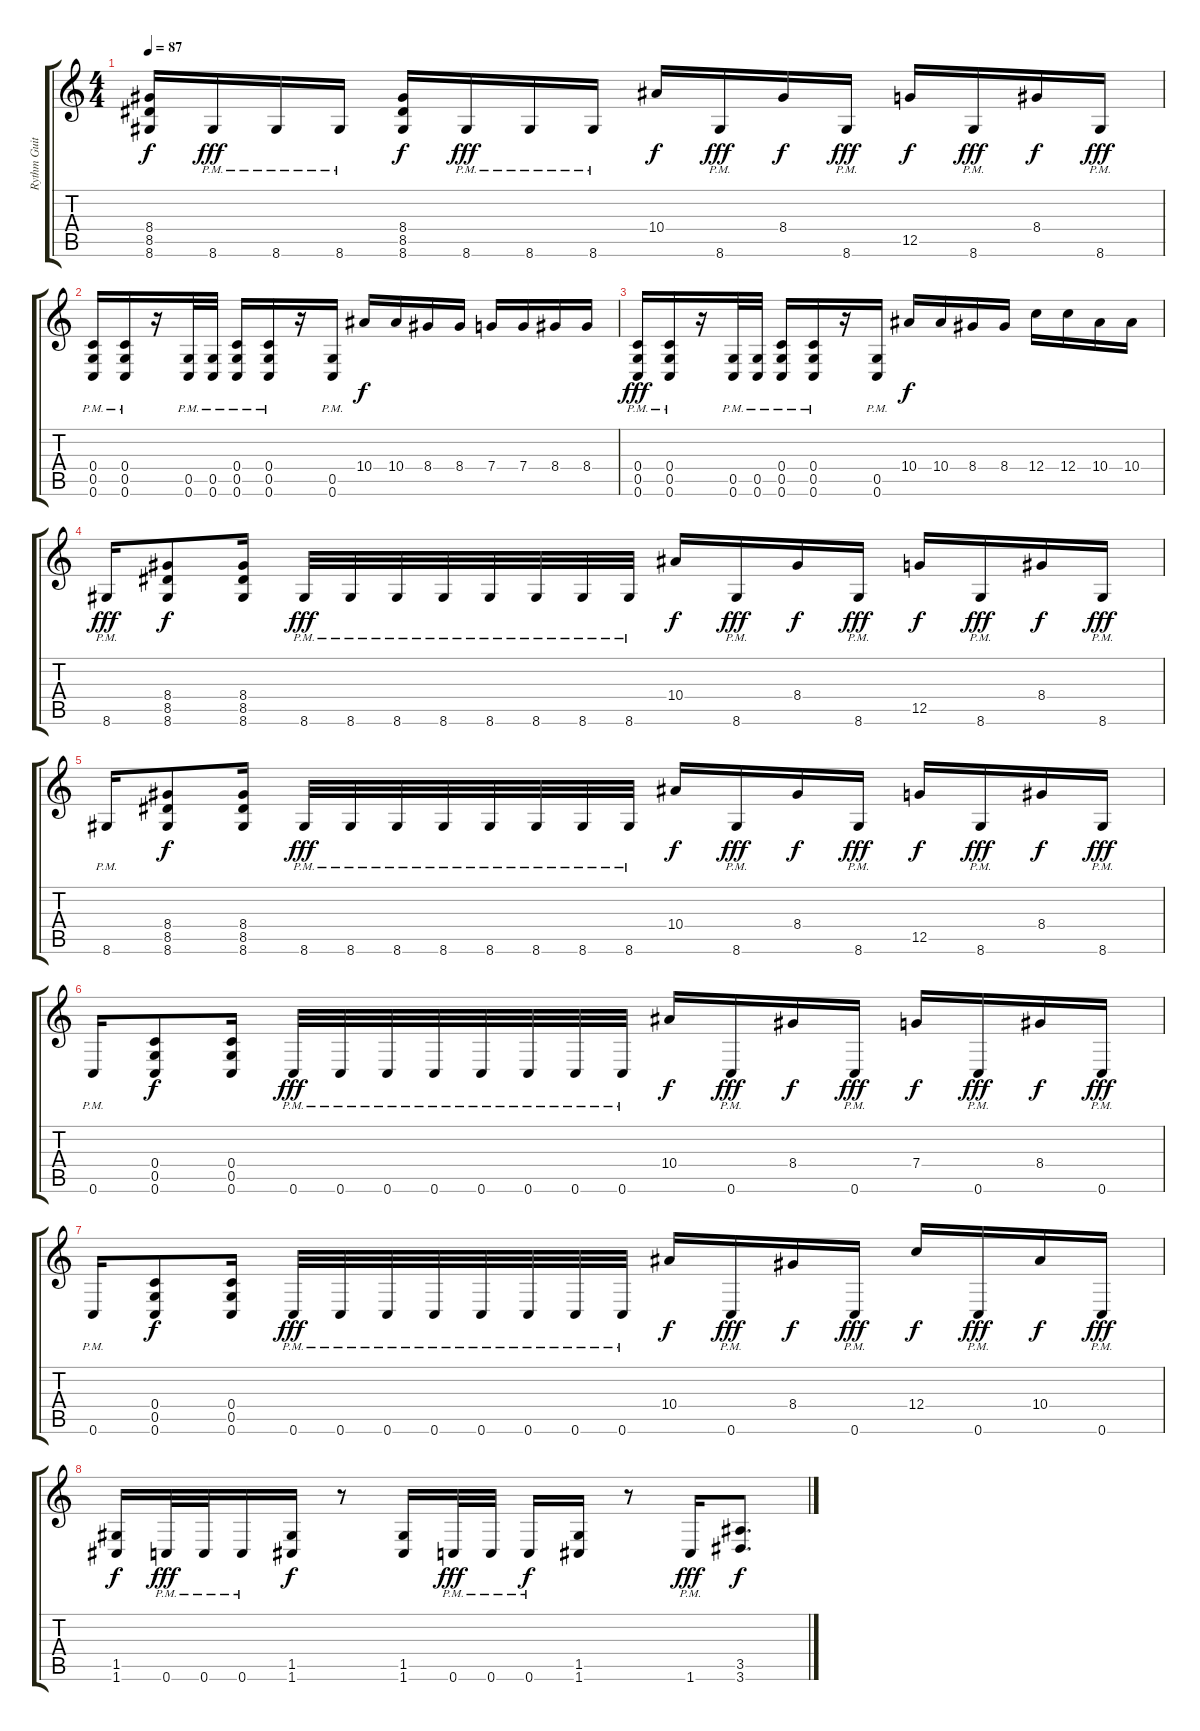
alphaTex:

\track ("Rythm Guitar 1" "Rythm Guit") {instrument distortionguitar}
\staff {score tabs}
\tuning (D4 A3 F3 C3 G2 C2) {hide}
\ts (4 4)
\tempo 87
\clef g2
\ks c
(8.4 8.5 8.6).16{dy f} 8.6{pm}.16{dy fff} 8.6{pm}.16 8.6{pm}.16 (8.4 8.5 8.6).16{dy f} 8.6{pm}.16{dy fff} 8.6{pm}.16 8.6{pm}.16 10.4.16{dy f} 8.6{pm}.16{dy fff} 8.4.16{dy f} 8.6{pm}.16{dy fff} 12.5.16{dy f} 8.6{pm}.16{dy fff} 8.4.16{dy f} 8.6{pm}.16{dy fff} |
(0.4{pm} 0.5{pm} 0.6{pm}).16 (0.4{pm} 0.5{pm} 0.6{pm}).16 r.16 (0.5{pm} 0.6{pm}).32 (0.5{pm} 0.6{pm}).32 (0.4{pm} 0.5{pm} 0.6{pm}).16 (0.4{pm} 0.5{pm} 0.6{pm}).16 r.16 (0.5{pm} 0.6{pm}).16 10.4.16{dy f} 10.4.16 8.4.16 8.4.16 7.4.16 7.4.16 8.4.16 8.4.16 |
(0.4{pm} 0.5{pm} 0.6{pm}).16{dy fff} (0.4{pm} 0.5{pm} 0.6{pm}).16 r.16 (0.5{pm} 0.6{pm}).32 (0.5{pm} 0.6{pm}).32 (0.4{pm} 0.5{pm} 0.6{pm}).16 (0.4{pm} 0.5{pm} 0.6{pm}).16 r.16 (0.5{pm} 0.6{pm}).16 10.4.16{dy f} 10.4.16 8.4.16 8.4.16 12.4.16 12.4.16 10.4.16 10.4.16 |
8.6{pm}.16{dy fff volume 14} (8.4 8.5 8.6).8{dy f} (8.4 8.5 8.6).16 8.6{pm}.32{dy fff} 8.6{pm}.32 8.6{pm}.32 8.6{pm}.32 8.6{pm}.32 8.6{pm}.32 8.6{pm}.32 8.6{pm}.32 10.4.16{dy f} 8.6{pm}.16{dy fff} 8.4.16{dy f} 8.6{pm}.16{dy fff} 12.5.16{dy f} 8.6{pm}.16{dy fff} 8.4.16{dy f} 8.6{pm}.16{dy fff} |
8.6{pm}.16 (8.4 8.5 8.6).8{dy f} (8.4 8.5 8.6).16 8.6{pm}.32{dy fff} 8.6{pm}.32 8.6{pm}.32 8.6{pm}.32 8.6{pm}.32 8.6{pm}.32 8.6{pm}.32 8.6{pm}.32 10.4.16{dy f} 8.6{pm}.16{dy fff} 8.4.16{dy f} 8.6{pm}.16{dy fff} 12.5.16{dy f} 8.6{pm}.16{dy fff} 8.4.16{dy f} 8.6{pm}.16{dy fff} |
0.6{pm}.16 (0.4 0.5 0.6).8{dy f} (0.4 0.5 0.6).16 0.6{pm}.32{dy fff} 0.6{pm}.32 0.6{pm}.32 0.6{pm}.32 0.6{pm}.32 0.6{pm}.32 0.6{pm}.32 0.6{pm}.32 10.4.16{dy f} 0.6{pm}.16{dy fff} 8.4.16{dy f} 0.6{pm}.16{dy fff} 7.4.16{dy f} 0.6{pm}.16{dy fff} 8.4.16{dy f} 0.6{pm}.16{dy fff} |
0.6{pm}.16 (0.4 0.5 0.6).8{dy f} (0.4 0.5 0.6).16 0.6{pm}.32{dy fff} 0.6{pm}.32 0.6{pm}.32 0.6{pm}.32 0.6{pm}.32 0.6{pm}.32 0.6{pm}.32 0.6{pm}.32 10.4.16{dy f} 0.6{pm}.16{dy fff} 8.4.16{dy f} 0.6{pm}.16{dy fff} 12.4.16{dy f} 0.6{pm}.16{dy fff} 10.4.16{dy f} 0.6{pm}.16{dy fff} |
(1.5 1.6).16{dy f} 0.6{pm}.32{dy fff} 0.6{pm}.32 0.6{pm}.16 (1.5 1.6).16{dy f} r.8 (1.5 1.6).16 0.6{pm}.32{dy fff} 0.6{pm}.32 0.6{pm}.16{dy f} (1.5 1.6).16 r.8 1.6{pm}.16{dy fff} (3.5 3.6).8{d dy f}
